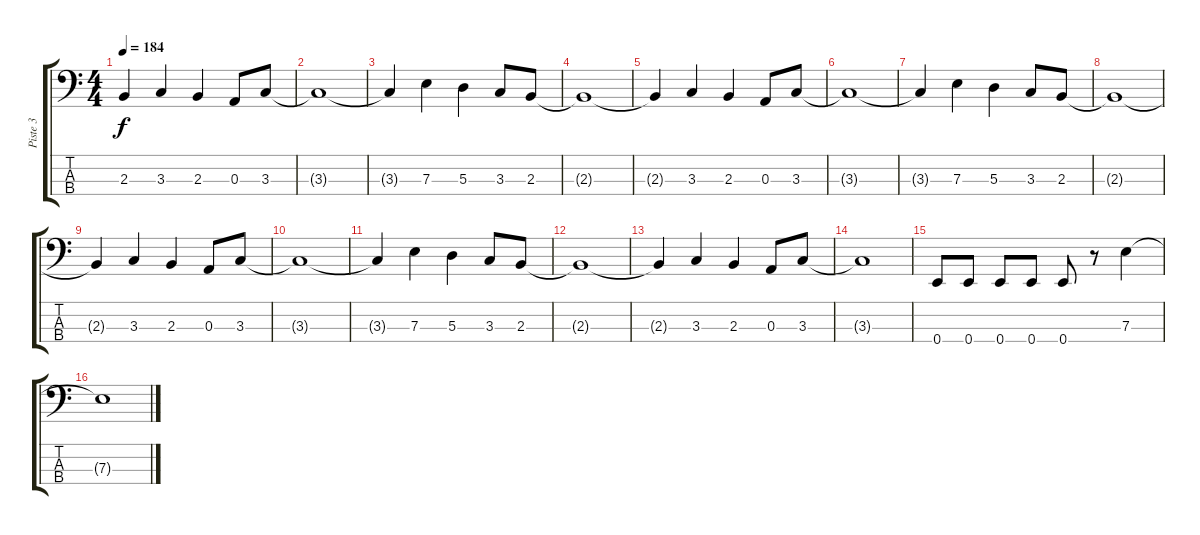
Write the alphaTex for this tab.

\track ("Piste 3" "Piste 3") {instrument slapbass2}
\staff {score tabs}
\tuning (G2 D2 A1 E1) {hide}
\ts (4 4)
\tempo 184
\clef f4
\ks c
2.3{t}.4{dy f} 3.3.4 2.3.4 0.3.8 3.3.8 |
3.3{t}.1 |
3.3{t}.4 7.3.4 5.3.4 3.3.8 2.3.8 |
2.3{t}.1 |
2.3{t}.4 3.3.4 2.3.4 0.3.8 3.3.8 |
3.3{t}.1 |
3.3{t}.4 7.3.4 5.3.4 3.3.8 2.3.8 |
2.3{t}.1 |
2.3{t}.4 3.3.4 2.3.4 0.3.8 3.3.8 |
3.3{t}.1 |
3.3{t}.4 7.3.4 5.3.4 3.3.8 2.3.8 |
2.3{t}.1 |
2.3{t}.4 3.3.4 2.3.4 0.3.8 3.3.8 |
3.3{t}.1 |
0.4.8 0.4.8 0.4.8 0.4.8 0.4.8 r.8 7.3.4 |
7.3{t}.1
